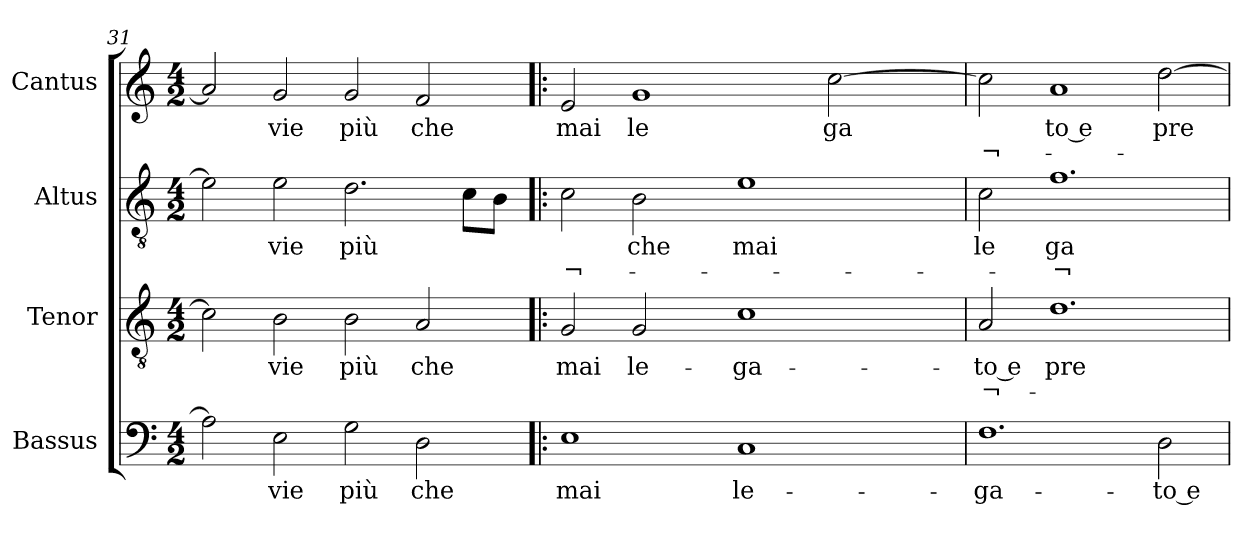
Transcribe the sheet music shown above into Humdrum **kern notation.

**kern	**text	**kern	**text	**text	**kern	**text	**text	**kern	**text	**text
*part4	*part4	*part3	*part3	*part3	*part2	*part2	*part2	*part1	*part1	*part1
*staff4	*staff4	*staff3	*staff3	*staff3	*staff2	*staff2	*staff2	*staff1	*staff1	*staff1
*I"Bassus	*	*I"Tenor	*	*	*I"Altus	*	*	*I"Cantus	*	*
*clefF4	*	*clefGv2	*	*	*clefGv2	*	*	*clefG2	*	*
*M4/2	*	*M4/2	*	*	*M4/2	*	*	*M4/2	*	*
=31	=31	=31	=31	=31	=31	=31	=31	=31	=31	=31
2A\]	.	2c\]	.	.	2e\]	.	.	2a/]	.	.
!	!LO:LY:b:cj	!	!LO:LY:b:cj	!	!	!LO:LY:b:cj	!	!	!LO:LY:b:cj	!
2E\	vie	2B\	vie	.	2e\	vie	.	2g/	vie	.
!	!LO:LY:b:cj	!	!LO:LY:b:cj	!	!	!LO:LY:b	!	!	!LO:LY:b:cj	!
2G\	più	2B\	più	.	2.d\	più	.	2g/	più	.
!	!LO:LY:b:cj	!	!LO:LY:b:cj	!	!	!	!	!	!LO:LY:b:cj	!
2D\	che	2A/	che	.	.	.	.	2f/	che	.
.	.	.	.	.	8c\L	.	.	.	.	.
.	.	.	.	.	8B\J	.	.	.	.	.
=32!|:	=32!|:	=32!|:	=32!|:	=32!|:	=32!|:	=32!|:	=32!|:	=32!|:	=32!|:	=32!|:
!	!LO:LY:b:cj	!	!LO:LY:b:cj	!	!	!	!LO:LY:b:cj	!	!LO:LY:b:cj	!
*	*	*^	*	*	*	*	*	*^	*	*
1E	mai	2G/	2ryy	mai	.	2c\	.	¬-	2e/	1ryy	mai	.
!	!	!	!	!LO:LY:b:cj	!	!	!LO:LY:b:cj	!	!	!	!LO:LY:b:cj	!
.	.	2G/	4ryy	le-	.	2B\	-che	.	1g	.	le	.
.	.	.	32.ryy	.	.	.	.	.	.	.	.	.
.	.	.	1ryy	.	.	.	.	.	.	.	.	.
!	!LO:LY:b:cj	!	!	!LO:LY:b:cj	!	!	!LO:LY:b:cj	!	!	!	!	!
1C	le-	1c	.	-ga-	.	1e	mai	.	.	16..ryy	.	.
.	.	.	.	.	.	.	.	.	.	2ryy	.	.
!	!	!	!	!	!	!	!	!	!	!	!LO:LY:b:cj	!
.	.	.	.	.	.	.	.	.	[>2cc\	.	ga	.
.	.	.	.	.	.	.	.	.	.	4ryy	.	.
.	.	.	8ryy	.	.	.	.	.	.	.	.	.
.	.	.	.	.	.	.	.	.	.	8ryy	.	.
.	.	.	16ryy	.	.	.	.	.	.	.	.	.
.	.	.	64ryy	.	.	.	.	.	.	64ryy	.	.
=33	=33	=33	=33	=33	=33	=33	=33	=33	=33	=33	=33	=33
!	!LO:LY:b:cj	!	!	!LO:LY:b:rj	!LO:LY:b:cj	!	!LO:LY:b:cj	!	!	!	!	!LO:LY:b:cj
*	*	*v	*v	*	*	*	*	*	*v	*v	*	*
1.F	-ga-	2A/	-to e	¬-	2c\	le	.	2cc\]	.	¬-
!	!	!	!LO:LY:b:cj	!	!	!LO:LY:b:cj	!LO:LY:b	!	!LO:LY:b:rj	!
.	.	1.d	-pre-	.	1.f	ga	¬-	1a	-to e	.
!	!LO:LY:b:rj	!	!	!	!	!	!	!	!LO:LY:b	!
2D\	-to e	.	.	.	.	.	.	[>2dd\	pre	.
=	=	=	=	=	=	=	=	=	=	=
*-	*-	*-	*-	*-	*-	*-	*-	*-	*-	*-
